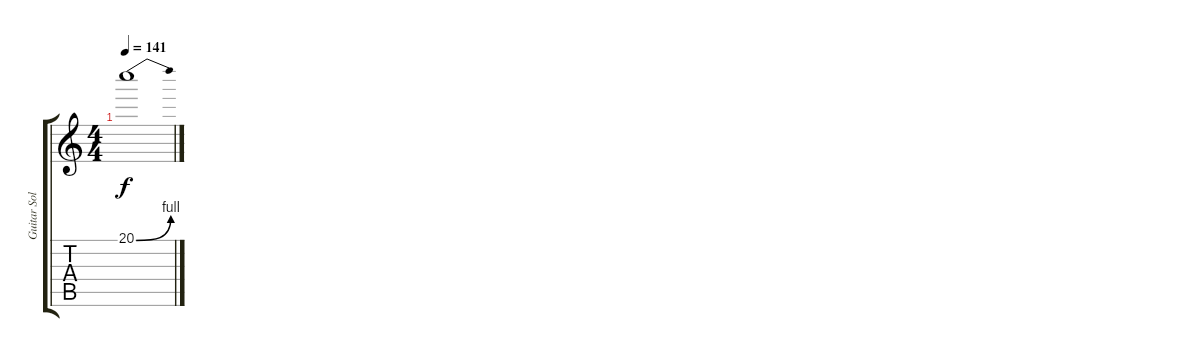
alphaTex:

\track ("Guitar Solo" "Guitar Sol") {instrument distortionguitar}
\staff {score tabs}
\tuning (E4 B3 G3 D3 A2 E2) {hide}
\ts (4 4)
\tempo 141
\clef g2
\ks c
20.1{be (bend 0 0 60 4)}.1{dy f}
